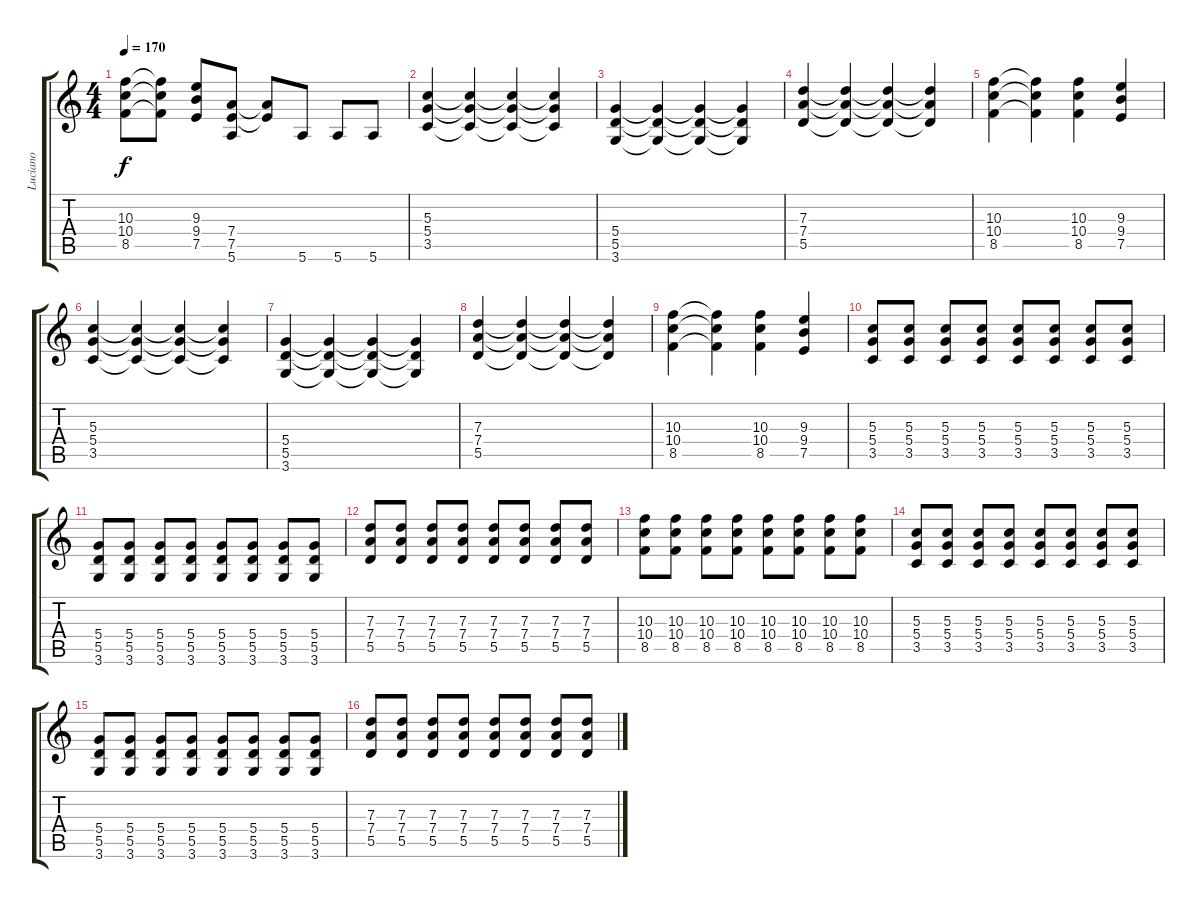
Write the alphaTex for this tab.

\track ("Luciano" "Luciano") {instrument overdrivenguitar}
\staff {score tabs}
\tuning (E4 B3 G3 D3 A2 E2) {hide}
\ts (4 4)
\tempo 170
\clef g2
\ks c
(10.3 10.4 8.5).8{dy f} (10.3{t} 10.4{t} 8.5{t}).8 (9.3 9.4 7.5).8 (7.4 7.5 5.6).8 (7.4{t} 7.5{t}).8 5.6.8 5.6.8 5.6.8 |
(5.3 5.4 3.5).4 (5.3{t} 5.4{t} 3.5{t}).4 (5.3{t} 5.4{t} 3.5{t}).4 (5.3{t} 5.4{t} 3.5{t}).4 |
(5.4 5.5 3.6).4 (5.4{t} 5.5{t} 3.6{t}).4 (5.4{t} 5.5{t} 3.6{t}).4 (5.4{t} 5.5{t} 3.6{t}).4 |
(7.3 7.4 5.5).4 (7.3{t} 7.4{t} 5.5{t}).4 (7.3{t} 7.4{t} 5.5{t}).4 (7.3{t} 7.4{t} 5.5{t}).4 |
(10.3 10.4 8.5).4 (10.3{t} 10.4{t} 8.5{t}).4 (10.3 10.4 8.5).4 (9.3 9.4 7.5).4 |
(5.3 5.4 3.5).4 (5.3{t} 5.4{t} 3.5{t}).4 (5.3{t} 5.4{t} 3.5{t}).4 (5.3{t} 5.4{t} 3.5{t}).4 |
(5.4 5.5 3.6).4 (5.4{t} 5.5{t} 3.6{t}).4 (5.4{t} 5.5{t} 3.6{t}).4 (5.4{t} 5.5{t} 3.6{t}).4 |
(7.3 7.4 5.5).4 (7.3{t} 7.4{t} 5.5{t}).4 (7.3{t} 7.4{t} 5.5{t}).4 (7.3{t} 7.4{t} 5.5{t}).4 |
(10.3 10.4 8.5).4 (10.3{t} 10.4{t} 8.5{t}).4 (10.3 10.4 8.5).4 (9.3 9.4 7.5).4 |
(5.3 5.4 3.5).8 (5.3 5.4 3.5).8 (5.3 5.4 3.5).8 (5.3 5.4 3.5).8 (5.3 5.4 3.5).8 (5.3 5.4 3.5).8 (5.3 5.4 3.5).8 (5.3 5.4 3.5).8 |
(5.4 5.5 3.6).8 (5.4 5.5 3.6).8 (5.4 5.5 3.6).8 (5.4 5.5 3.6).8 (5.4 5.5 3.6).8 (5.4 5.5 3.6).8 (5.4 5.5 3.6).8 (5.4 5.5 3.6).8 |
(7.3 7.4 5.5).8 (7.3 7.4 5.5).8 (7.3 7.4 5.5).8 (7.3 7.4 5.5).8 (7.3 7.4 5.5).8 (7.3 7.4 5.5).8 (7.3 7.4 5.5).8 (7.3 7.4 5.5).8 |
(10.3 10.4 8.5).8 (10.3 10.4 8.5).8 (10.3 10.4 8.5).8 (10.3 10.4 8.5).8 (10.3 10.4 8.5).8 (10.3 10.4 8.5).8 (10.3 10.4 8.5).8 (10.3 10.4 8.5).8 |
(5.3 5.4 3.5).8 (5.3 5.4 3.5).8 (5.3 5.4 3.5).8 (5.3 5.4 3.5).8 (5.3 5.4 3.5).8 (5.3 5.4 3.5).8 (5.3 5.4 3.5).8 (5.3 5.4 3.5).8 |
(5.4 5.5 3.6).8 (5.4 5.5 3.6).8 (5.4 5.5 3.6).8 (5.4 5.5 3.6).8 (5.4 5.5 3.6).8 (5.4 5.5 3.6).8 (5.4 5.5 3.6).8 (5.4 5.5 3.6).8 |
(7.3 7.4 5.5).8 (7.3 7.4 5.5).8 (7.3 7.4 5.5).8 (7.3 7.4 5.5).8 (7.3 7.4 5.5).8 (7.3 7.4 5.5).8 (7.3 7.4 5.5).8 (7.3 7.4 5.5).8
